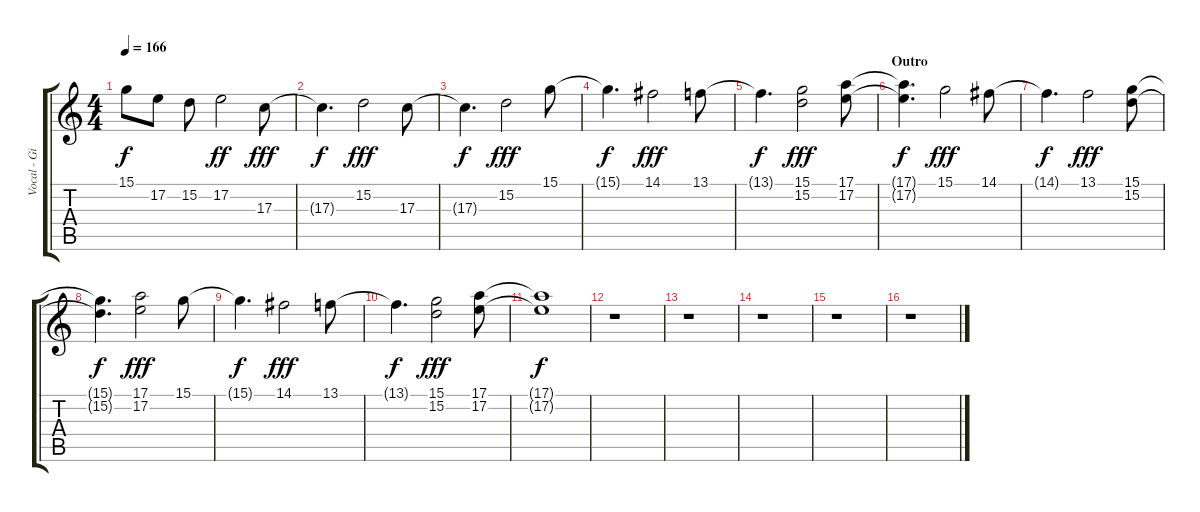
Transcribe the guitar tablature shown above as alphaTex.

\track ("Vocal - Gillan" "Vocal - Gi") {instrument lead2sawtooth}
\staff {score tabs}
\tuning (E4 B3 G3 D3 A2 E2) {hide}
\ts (4 4)
\tempo 166
\clef g2
\ks c
15.1{t}.8{dy f} 17.2.8 15.2.8 17.2.2{dy ff} 17.3.8{dy fff} |
17.3{t}.4{d dy f} 15.2.2{dy fff} 17.3.8 |
17.3{t}.4{d dy f} 15.2.2{dy fff} 15.1.8 |
15.1{t}.4{d dy f} 14.1.2{dy fff} 13.1.8 |
13.1{t}.4{d dy f} (15.1 15.2).2{dy fff} (17.1 17.2).8 |
\section ("" "Outro")
(17.1{t} 17.2{t}).4{d dy f} 15.1.2{dy fff} 14.1.8 |
14.1{t}.4{d dy f} 13.1.2{dy fff} (15.1 15.2).8 |
(15.1{t} 15.2{t}).4{d dy f} (17.1 17.2).2{dy fff} 15.1.8 |
15.1{t}.4{d dy f} 14.1.2{dy fff} 13.1.8 |
13.1{t}.4{d dy f} (15.1 15.2).2{dy fff} (17.1 17.2).8 |
(17.1{t} 17.2{t}).1{dy f} |
r.1 |
r.1 |
r.1 |
r.1 |
r.1
